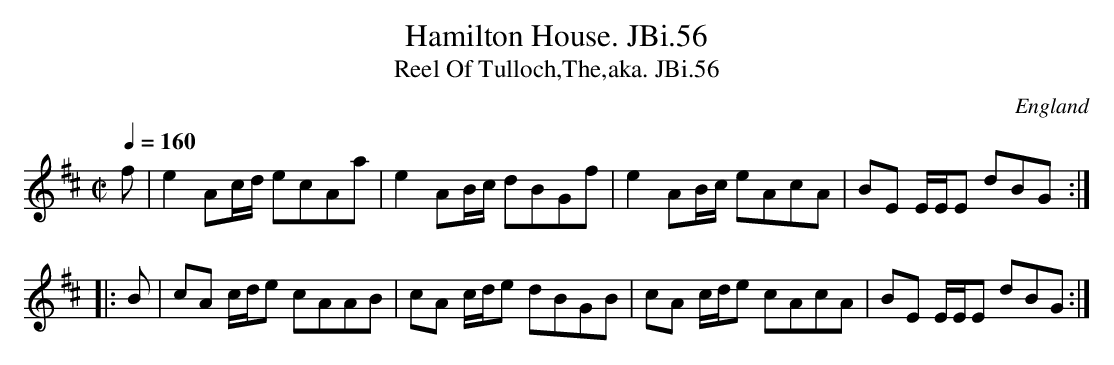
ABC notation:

X:1
T:Hamilton House. JBi.56
T:Reel Of Tulloch,The,aka. JBi.56
L:1/8
M:C|
O:England
Q:1/4=160
K:D
f|e2Ac/d/ ecAa|e2AB/c/ dBGf|e2AB/c/ eAcA|BE E/E/E dBG:|!
|:B|cA c/d/e cAAB|cA c/d/e dBGB|cA c/d/e cAcA|BE E/E/E dBG:|
